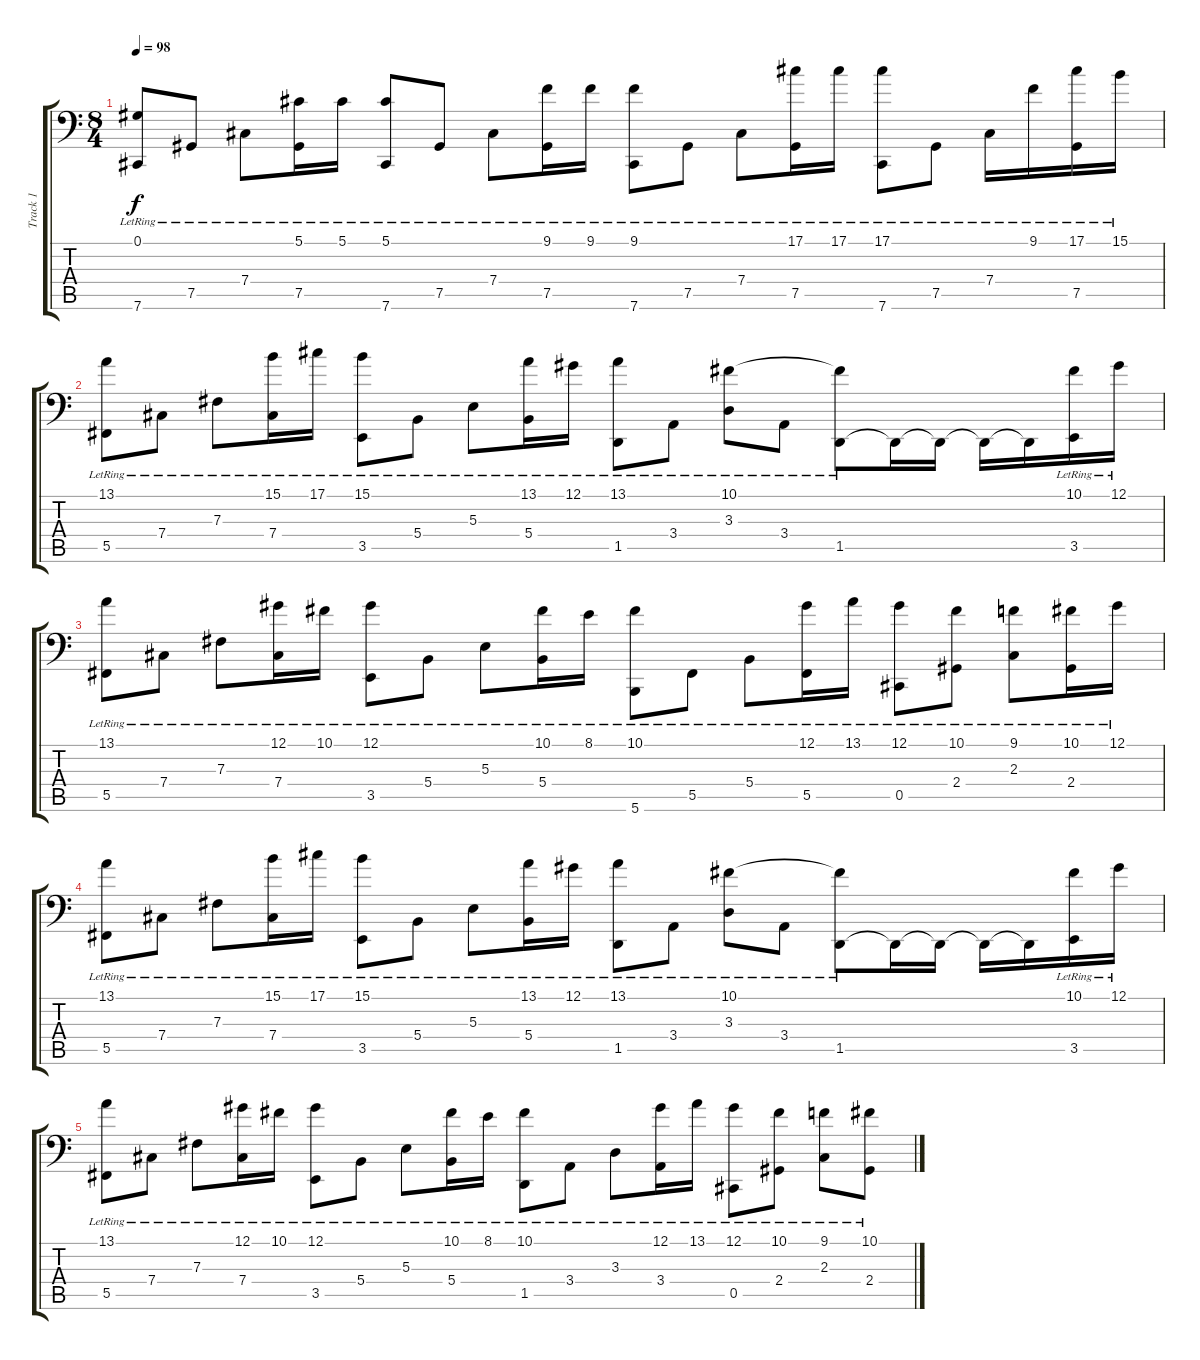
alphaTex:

\track ("Track 1" "Track 1") {instrument acousticgrandpiano}
\staff {score tabs}
\tuning (Ab3 Eb3 B2 Gb2 Db2 Gb1) {hide}
\ts (8 4)
\tempo 98
\clef f4
\ks c
(0.1{lr} 7.6{lr}).8{dy f} 7.5{lr}.8 7.4{lr}.8 (5.1{lr} 7.5{lr}).16 5.1{lr}.16 (5.1{lr} 7.6{lr}).8 7.5{lr}.8 7.4{lr}.8 (9.1{lr} 7.5{lr}).16 9.1{lr}.16 (9.1{lr} 7.6{lr}).8 7.5{lr}.8 7.4{lr}.8 (17.1{lr} 7.5{lr}).16 17.1{lr}.16 (17.1{lr} 7.6{lr}).8 7.5{lr}.8 7.4{lr}.16 9.1{lr}.16 (17.1{lr} 7.5{lr}).16 15.1{lr}.16 |
(13.1{lr} 5.5{lr}).8 7.4{lr}.8 7.3{lr}.8 (15.1{lr} 7.4{lr}).16 17.1{lr}.16 (15.1{lr} 3.5{lr}).8 5.4{lr}.8 5.3{lr}.8 (13.1{lr} 5.4{lr}).16 12.1{lr}.16 (13.1{lr} 1.5{lr}).8 3.4{lr}.8 (10.1{lr} 3.3{lr}).8 3.4{lr}.8 (10.1{t} 1.5{lr}).8 1.5{t}.16 1.5{t}.16 1.5{t}.16 1.5{t}.16 (10.1{lr} 3.5{lr}).16 12.1{lr}.16 |
(13.1{lr} 5.5{lr}).8 7.4{lr}.8 7.3{lr}.8 (12.1{lr} 7.4{lr}).16 10.1{lr}.16 (12.1{lr} 3.5{lr}).8 5.4{lr}.8 5.3{lr}.8 (10.1{lr} 5.4{lr}).16 8.1{lr}.16 (10.1{lr} 5.6{lr}).8 5.5{lr}.8 5.4{lr}.8 (12.1{lr} 5.5{lr}).16 13.1{lr}.16 (12.1{lr} 0.5{lr}).8 (10.1{lr} 2.4{lr}).8 (9.1{lr} 2.3{lr}).8 (10.1{lr} 2.4{lr}).16 12.1{lr}.16 |
(13.1{lr} 5.5{lr}).8 7.4{lr}.8 7.3{lr}.8 (15.1{lr} 7.4{lr}).16 17.1{lr}.16 (15.1{lr} 3.5{lr}).8 5.4{lr}.8 5.3{lr}.8 (13.1{lr} 5.4{lr}).16 12.1{lr}.16 (13.1{lr} 1.5{lr}).8 3.4{lr}.8 (10.1{lr} 3.3{lr}).8 3.4{lr}.8 (10.1{t} 1.5{lr}).8 1.5{t}.16 1.5{t}.16 1.5{t}.16 1.5{t}.16 (10.1{lr} 3.5{lr}).16 12.1{lr}.16 |
(13.1{lr} 5.5{lr}).8 7.4{lr}.8 7.3{lr}.8 (12.1{lr} 7.4{lr}).16 10.1{lr}.16 (12.1{lr} 3.5{lr}).8 5.4{lr}.8 5.3{lr}.8 (10.1{lr} 5.4{lr}).16 8.1{lr}.16 (10.1{lr} 1.5{lr}).8 3.4{lr}.8 3.3{lr}.8 (12.1{lr} 3.4{lr}).16 13.1{lr}.16 (12.1{lr} 0.5{lr}).8 (10.1{lr} 2.4{lr}).8 (9.1{lr} 2.3{lr}).8 (10.1{lr} 2.4{lr}).8
